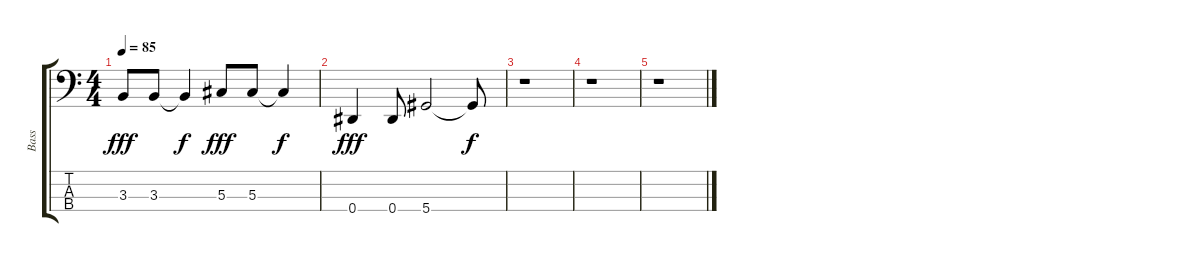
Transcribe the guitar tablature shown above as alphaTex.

\track ("Bass" "Bass") {instrument electricbassfinger}
\staff {score tabs}
\tuning (Gb2 Db2 Ab1 Eb1) {hide}
\ts (4 4)
\tempo 85
\clef f4
\ks c
3.3.8{dy fff} 3.3.8 3.3{t}.4{dy f} 5.3.8{dy fff} 5.3.8 5.3{t}.4{dy f} |
0.4.4{dy fff} 0.4.8 5.4.2 5.4{t}.8{dy f} |
r.1 |
r.1 |
r.1
